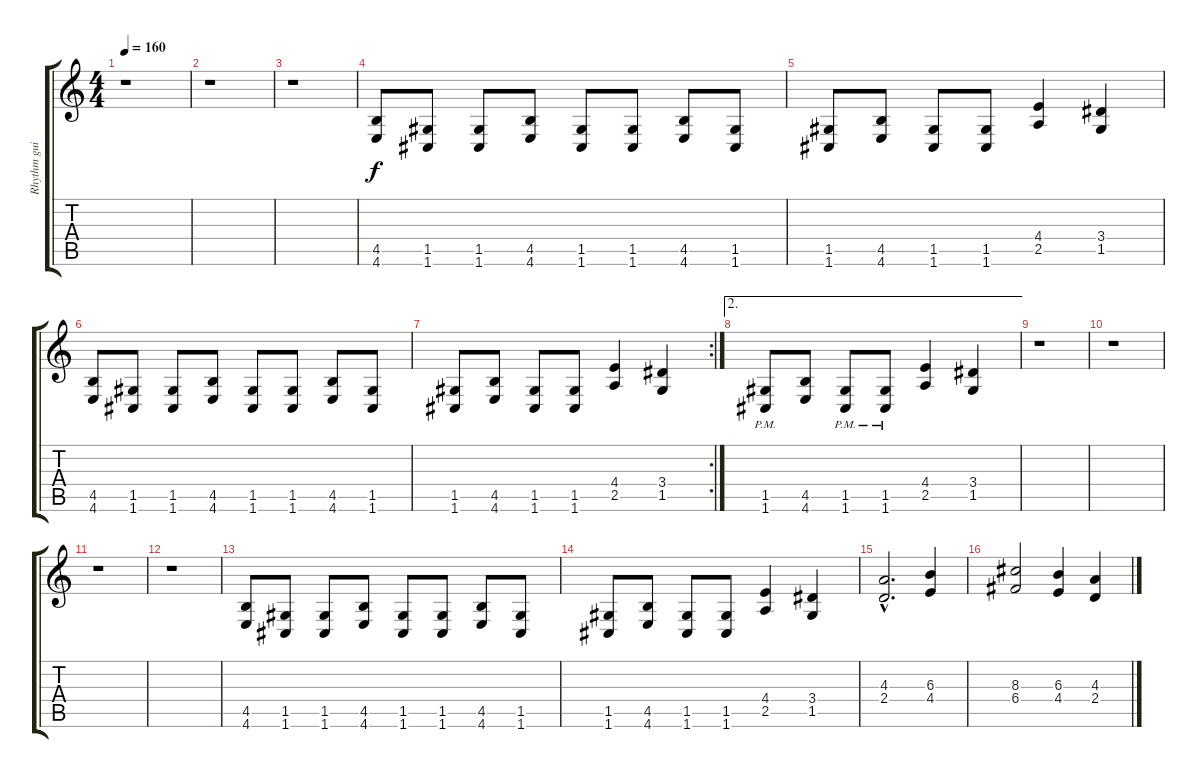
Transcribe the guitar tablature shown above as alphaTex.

\track ("Rhythm guitar" "Rhythm gui") {instrument overdrivenguitar}
\staff {score tabs}
\tuning (D4 A3 F3 C3 G2 C2) {hide}
\ts (4 4)
\tempo 160
\clef g2
\ks c
r.1{dy f} |
r.1 |
r.1 |
(4.5 4.6).8 (1.5 1.6).8 (1.5 1.6).8 (4.5 4.6).8 (1.5 1.6).8 (1.5 1.6).8 (4.5 4.6).8 (1.5 1.6).8 |
(1.5 1.6).8 (4.5 4.6).8 (1.5 1.6).8 (1.5 1.6).8 (4.4 2.5).4 (3.4 1.5).4 |
(4.5 4.6).8 (1.5 1.6).8 (1.5 1.6).8 (4.5 4.6).8 (1.5 1.6).8 (1.5 1.6).8 (4.5 4.6).8 (1.5 1.6).8 |
\rc 2
(1.5 1.6).8 (4.5 4.6).8 (1.5 1.6).8 (1.5 1.6).8 (4.4 2.5).4 (3.4 1.5).4 |
\ae 2
(1.5{pm} 1.6{pm}).8 (4.5 4.6).8 (1.5{pm} 1.6{pm}).8 (1.5{pm} 1.6{pm}).8 (4.4 2.5).4 (3.4 1.5).4 |
r.1 |
r.1 |
r.1 |
r.1 |
(4.5 4.6).8 (1.5 1.6).8 (1.5 1.6).8 (4.5 4.6).8 (1.5 1.6).8 (1.5 1.6).8 (4.5 4.6).8 (1.5 1.6).8 |
(1.5 1.6).8 (4.5 4.6).8 (1.5 1.6).8 (1.5 1.6).8 (4.4 2.5).4 (3.4 1.5).4 |
(4.3{hac} 2.4{hac}).2{d} (6.3 4.4).4 |
(8.3 6.4).2 (6.3 4.4).4 (4.3 2.4).4
